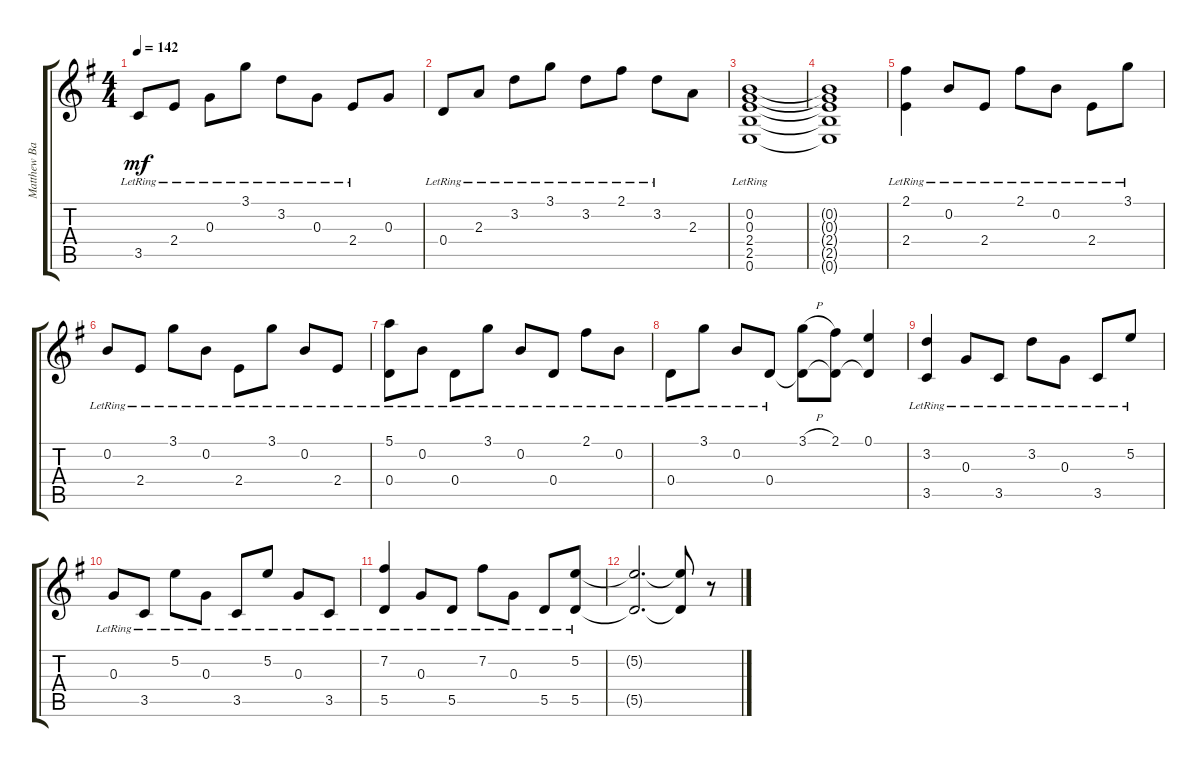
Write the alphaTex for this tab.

\track ("Matthew Bachand" "Matthew Ba") {instrument acousticguitarnylon}
\staff {score tabs}
\tuning (E4 B3 G3 D3 A2 E2) {hide}
\ts (4 4)
\tempo 142
\clef g2
\ks g
3.5{lr}.8{dy mf} 2.4{lr}.8 0.3{lr}.8 3.1{lr}.8 3.2{lr}.8 0.3{lr}.8 2.4{lr}.8 0.3.8 |
0.4{lr}.8 2.3{lr}.8 3.2{lr}.8 3.1{lr}.8 3.2{lr}.8 2.1{lr}.8 3.2{lr}.8 2.3.8 |
(0.2{lr} 0.3{lr} 2.4{lr} 2.5{lr} 0.6{lr}).1 |
(0.2{t} 0.3{t} 2.4{t} 2.5{t} 0.6{t}).1 |
(2.1{lr} 2.4{lr}).4 0.2{lr}.8 2.4{lr}.8 2.1{lr}.8 0.2{lr}.8 2.4{lr}.8 3.1{lr}.8 |
0.2{lr}.8 2.4{lr}.8 3.1{lr}.8 0.2{lr}.8 2.4{lr}.8 3.1{lr}.8 0.2{lr}.8 2.4{lr}.8 |
(5.1{lr} 0.4{lr}).8 0.2{lr}.8 0.4{lr}.8 3.1{lr}.8 0.2{lr}.8 0.4{lr}.8 2.1{lr}.8 0.2{lr}.8 |
0.4{lr}.8 3.1{lr}.8 0.2{lr}.8 0.4{lr}.8 (3.1{h} 0.4{t}).8 (2.1 0.4{t}).8 (0.1 0.4{t}).4 |
(3.2{lr} 3.5{lr}).4 0.3{lr}.8 3.5{lr}.8 3.2{lr}.8 0.3{lr}.8 3.5{lr}.8 5.2{lr}.8 |
0.3{lr}.8 3.5{lr}.8 5.2{lr}.8 0.3{lr}.8 3.5{lr}.8 5.2{lr}.8 0.3{lr}.8 3.5{lr}.8 |
(7.2{lr} 5.5{lr}).4 0.3{lr}.8 5.5{lr}.8 7.2{lr}.8 0.3{lr}.8 5.5{lr}.8 (5.2{lr} 5.5{lr}).8 |
(5.2{t} 5.5{t}).2{d} (5.2{t} 5.5{t}).8 r.8
